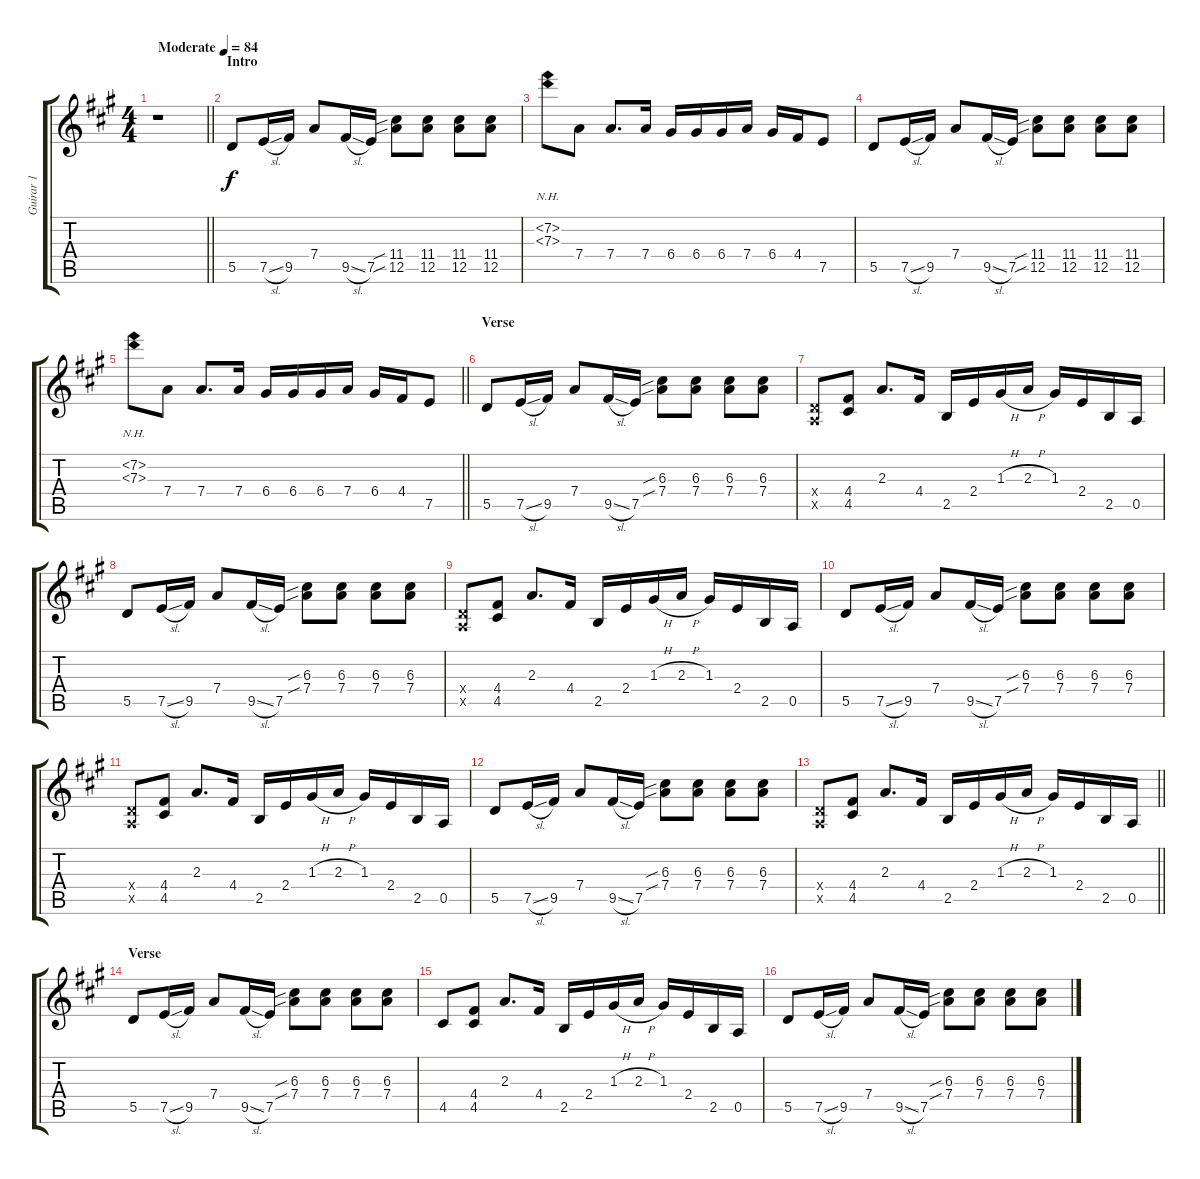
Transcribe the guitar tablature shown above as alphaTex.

\track ("Guirar 1" "Guirar 1") {instrument distortionguitar}
\staff {score tabs}
\tuning (E4 B3 G3 D3 A2 E2) {hide}
\ts (4 4)
\tempo (84 "Moderate")
\clef g2
\barLineRight lightlight
\ks a
r.1{dy f instrument distortionguitar} |
\section ("" "Intro")
5.5.8 7.5{sl}.16 9.5.16 7.4.8 9.5{sl}.16 7.5.16 (11.4{sib} 12.5{sib}).8 (11.4 12.5).8 (11.4 12.5).8 (11.4 12.5).8 |
(7.2{nh} 7.3{nh}).8 7.4.8 7.4.8{d} 7.4.16 6.4.16 6.4.16 6.4.16 7.4.16 6.4.16 4.4.16 7.5.8 |
5.5.8 7.5{sl}.16 9.5.16 7.4.8 9.5{sl}.16 7.5.16 (11.4{sib} 12.5{sib}).8 (11.4 12.5).8 (11.4 12.5).8 (11.4 12.5).8 |
\barLineRight lightlight
(7.2{nh} 7.3{nh}).8 7.4.8 7.4.8{d} 7.4.16 6.4.16 6.4.16 6.4.16 7.4.16 6.4.16 4.4.16 7.5.8 |
\section ("" "Verse")
5.5.8{instrument electricguitarclean} 7.5{sl}.16 9.5.16 7.4.8 9.5{sl}.16 7.5.16 (6.3{sib} 7.4{sib}).8 (6.3 7.4).8 (6.3 7.4).8 (6.3 7.4).8 |
(0.4{x} 0.5{x}).8 (4.4 4.5).8 2.3.8{d} 4.4.16 2.5.16 2.4.16 1.3{h}.16 2.3{h}.16 1.3.16 2.4.16 2.5.16 0.5.16 |
5.5.8 7.5{sl}.16 9.5.16 7.4.8 9.5{sl}.16 7.5.16 (6.3{sib} 7.4{sib}).8 (6.3 7.4).8 (6.3 7.4).8 (6.3 7.4).8 |
(0.4{x} 0.5{x}).8 (4.4 4.5).8 2.3.8{d} 4.4.16 2.5.16 2.4.16 1.3{h}.16 2.3{h}.16 1.3.16 2.4.16 2.5.16 0.5.16 |
5.5.8 7.5{sl}.16 9.5.16 7.4.8 9.5{sl}.16 7.5.16 (6.3{sib} 7.4{sib}).8 (6.3 7.4).8 (6.3 7.4).8 (6.3 7.4).8 |
(0.4{x} 0.5{x}).8 (4.4 4.5).8 2.3.8{d} 4.4.16 2.5.16 2.4.16 1.3{h}.16 2.3{h}.16 1.3.16 2.4.16 2.5.16 0.5.16 |
5.5.8 7.5{sl}.16 9.5.16 7.4.8 9.5{sl}.16 7.5.16 (6.3{sib} 7.4{sib}).8 (6.3 7.4).8 (6.3 7.4).8 (6.3 7.4).8 |
\barLineRight lightlight
(0.4{x} 0.5{x}).8 (4.4 4.5).8 2.3.8{d} 4.4.16 2.5.16 2.4.16 1.3{h}.16 2.3{h}.16 1.3.16 2.4.16 2.5.16 0.5.16 |
\section ("" "Verse")
5.5.8 7.5{sl}.16 9.5.16 7.4.8 9.5{sl}.16 7.5.16 (6.3{sib} 7.4{sib}).8 (6.3 7.4).8 (6.3 7.4).8 (6.3 7.4).8 |
4.5.8 (4.4 4.5).8 2.3.8{d} 4.4.16 2.5.16 2.4.16 1.3{h}.16 2.3{h}.16 1.3.16 2.4.16 2.5.16 0.5.16 |
5.5.8 7.5{sl}.16 9.5.16 7.4.8 9.5{sl}.16 7.5.16 (6.3{sib} 7.4{sib}).8 (6.3 7.4).8 (6.3 7.4).8 (6.3 7.4).8
